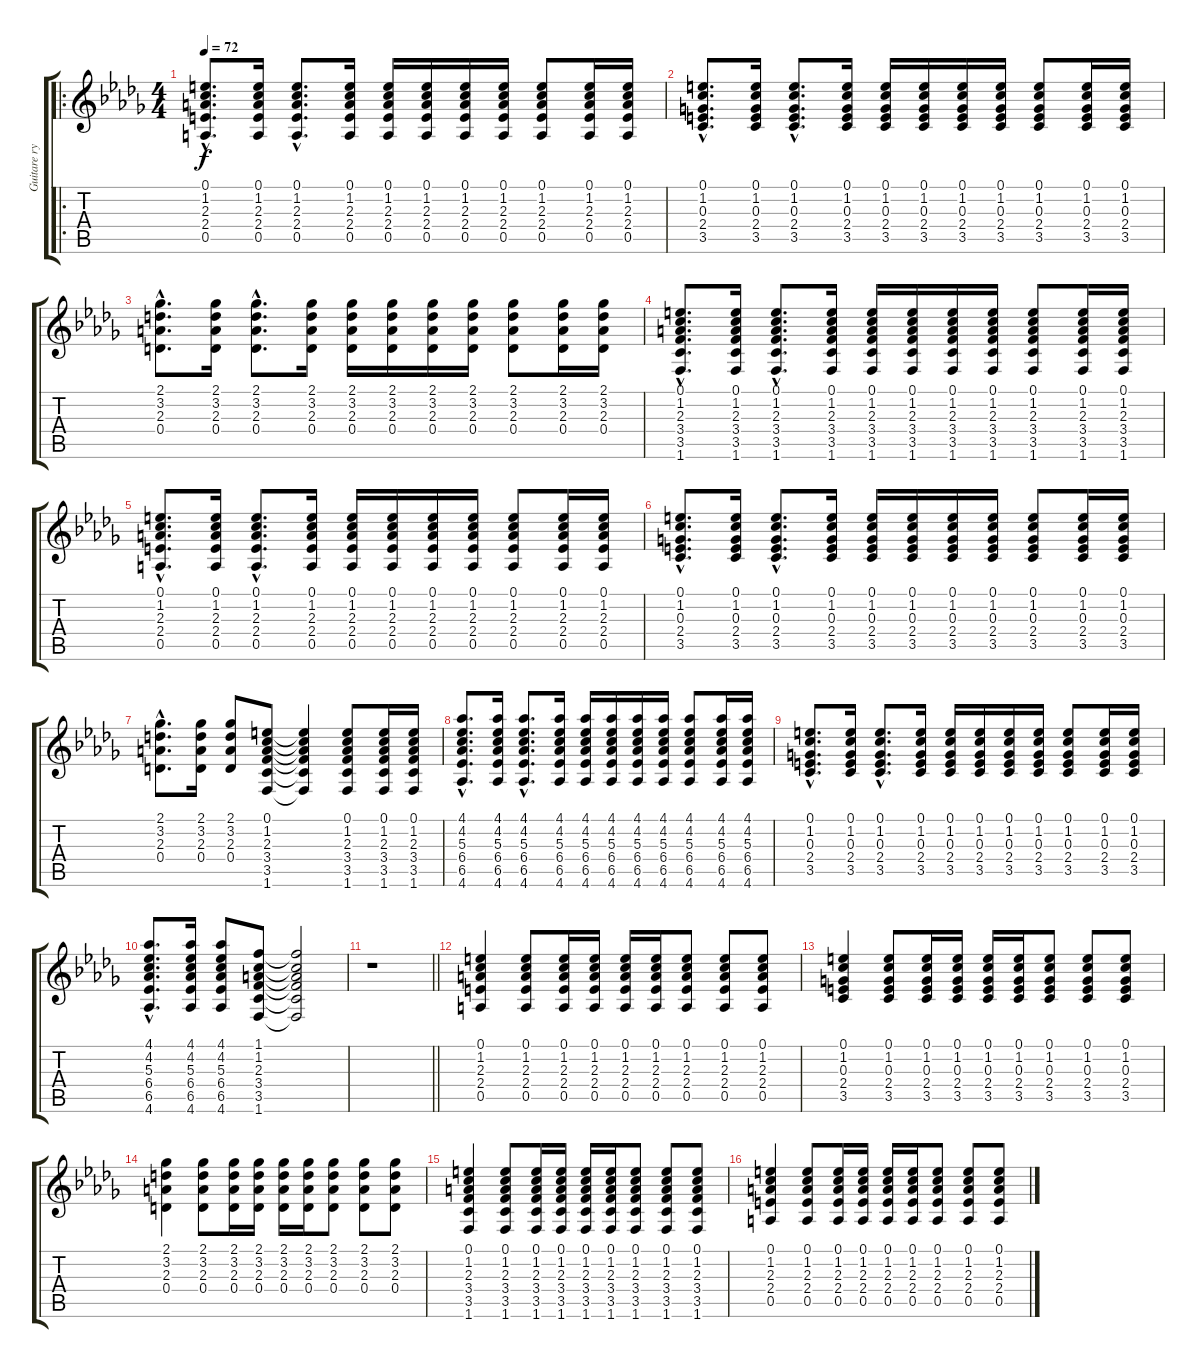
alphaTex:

\track ("Guitare rythmique" "Guitare ry") {instrument acousticguitarnylon}
\staff {score tabs}
\tuning (E4 B3 G3 D3 A2 E2) {hide}
\ro
\ts (4 4)
\tempo 72
\clef g2
\ks db
(0.1{hac} 1.2{hac} 2.3{hac} 2.4{hac} 0.5{hac}).8{d dy f instrument acousticguitarnylon} (0.1 1.2 2.3 2.4 0.5).16 (0.1{hac} 1.2{hac} 2.3{hac} 2.4{hac} 0.5{hac}).8{d} (0.1 1.2 2.3 2.4 0.5).16 (0.1 1.2 2.3 2.4 0.5).16 (0.1 1.2 2.3 2.4 0.5).16 (0.1 1.2 2.3 2.4 0.5).16 (0.1 1.2 2.3 2.4 0.5).16 (0.1 1.2 2.3 2.4 0.5).8 (0.1 1.2 2.3 2.4 0.5).16 (0.1 1.2 2.3 2.4 0.5).16 |
(0.1{hac} 1.2{hac} 0.3{hac} 2.4{hac} 3.5{hac}).8{d} (0.1 1.2 0.3 2.4 3.5).16 (0.1{hac} 1.2{hac} 0.3{hac} 2.4{hac} 3.5{hac}).8{d} (0.1 1.2 0.3 2.4 3.5).16 (0.1 1.2 0.3 2.4 3.5).16 (0.1 1.2 0.3 2.4 3.5).16 (0.1 1.2 0.3 2.4 3.5).16 (0.1 1.2 0.3 2.4 3.5).16 (0.1 1.2 0.3 2.4 3.5).8 (0.1 1.2 0.3 2.4 3.5).16 (0.1 1.2 0.3 2.4 3.5).16 |
(2.1{hac} 3.2{hac} 2.3{hac} 0.4{hac}).8{d} (2.1 3.2 2.3 0.4).16 (2.1{hac} 3.2{hac} 2.3{hac} 0.4{hac}).8{d} (2.1 3.2 2.3 0.4).16 (2.1 3.2 2.3 0.4).16 (2.1 3.2 2.3 0.4).16 (2.1 3.2 2.3 0.4).16 (2.1 3.2 2.3 0.4).16 (2.1 3.2 2.3 0.4).8 (2.1 3.2 2.3 0.4).16 (2.1 3.2 2.3 0.4).16 |
(0.1{hac} 1.2{hac} 2.3{hac} 3.4{hac} 3.5{hac} 1.6{hac}).8{d} (0.1 1.2 2.3 3.4 3.5 1.6).16 (0.1{hac} 1.2{hac} 2.3{hac} 3.4{hac} 3.5{hac} 1.6{hac}).8{d} (0.1 1.2 2.3 3.4 3.5 1.6).16 (0.1 1.2 2.3 3.4 3.5 1.6).16 (0.1 1.2 2.3 3.4 3.5 1.6).16 (0.1 1.2 2.3 3.4 3.5 1.6).16 (0.1 1.2 2.3 3.4 3.5 1.6).16 (0.1 1.2 2.3 3.4 3.5 1.6).8 (0.1 1.2 2.3 3.4 3.5 1.6).16 (0.1 1.2 2.3 3.4 3.5 1.6).16 |
(0.1{hac} 1.2{hac} 2.3{hac} 2.4{hac} 0.5{hac}).8{d} (0.1 1.2 2.3 2.4 0.5).16 (0.1{hac} 1.2{hac} 2.3{hac} 2.4{hac} 0.5{hac}).8{d} (0.1 1.2 2.3 2.4 0.5).16 (0.1 1.2 2.3 2.4 0.5).16 (0.1 1.2 2.3 2.4 0.5).16 (0.1 1.2 2.3 2.4 0.5).16 (0.1 1.2 2.3 2.4 0.5).16 (0.1 1.2 2.3 2.4 0.5).8 (0.1 1.2 2.3 2.4 0.5).16 (0.1 1.2 2.3 2.4 0.5).16 |
(0.1{hac} 1.2{hac} 0.3{hac} 2.4{hac} 3.5{hac}).8{d} (0.1 1.2 0.3 2.4 3.5).16 (0.1{hac} 1.2{hac} 0.3{hac} 2.4{hac} 3.5{hac}).8{d} (0.1 1.2 0.3 2.4 3.5).16 (0.1 1.2 0.3 2.4 3.5).16 (0.1 1.2 0.3 2.4 3.5).16 (0.1 1.2 0.3 2.4 3.5).16 (0.1 1.2 0.3 2.4 3.5).16 (0.1 1.2 0.3 2.4 3.5).8 (0.1 1.2 0.3 2.4 3.5).16 (0.1 1.2 0.3 2.4 3.5).16 |
(2.1{hac} 3.2{hac} 2.3{hac} 0.4{hac}).8{d} (2.1 3.2 2.3 0.4).16 (2.1 3.2 2.3 0.4).8 (0.1 1.2 2.3 3.4 3.5 1.6).8 (0.1{t} 1.2{t} 2.3{t} 3.4{t} 3.5{t} 1.6{t}).4 (0.1 1.2 2.3 3.4 3.5 1.6).8 (0.1 1.2 2.3 3.4 3.5 1.6).16 (0.1 1.2 2.3 3.4 3.5 1.6).16 |
(4.1{hac} 4.2{hac} 5.3{hac} 6.4{hac} 6.5{hac} 4.6{hac}).8{d} (4.1 4.2 5.3 6.4 6.5 4.6).16 (4.1{hac} 4.2{hac} 5.3{hac} 6.4{hac} 6.5{hac} 4.6{hac}).8{d} (4.1 4.2 5.3 6.4 6.5 4.6).16 (4.1 4.2 5.3 6.4 6.5 4.6).16 (4.1 4.2 5.3 6.4 6.5 4.6).16 (4.1 4.2 5.3 6.4 6.5 4.6).16 (4.1 4.2 5.3 6.4 6.5 4.6).16 (4.1 4.2 5.3 6.4 6.5 4.6).8 (4.1 4.2 5.3 6.4 6.5 4.6).16 (4.1 4.2 5.3 6.4 6.5 4.6).16 |
(0.1{hac} 1.2{hac} 0.3{hac} 2.4{hac} 3.5{hac}).8{d} (0.1 1.2 0.3 2.4 3.5).16 (0.1{hac} 1.2{hac} 0.3{hac} 2.4{hac} 3.5{hac}).8{d} (0.1 1.2 0.3 2.4 3.5).16 (0.1 1.2 0.3 2.4 3.5).16 (0.1 1.2 0.3 2.4 3.5).16 (0.1 1.2 0.3 2.4 3.5).16 (0.1 1.2 0.3 2.4 3.5).16 (0.1 1.2 0.3 2.4 3.5).8 (0.1 1.2 0.3 2.4 3.5).16 (0.1 1.2 0.3 2.4 3.5).16 |
(4.1{hac} 4.2{hac} 5.3{hac} 6.4{hac} 6.5{hac} 4.6{hac}).8{d} (4.1 4.2 5.3 6.4 6.5 4.6).16 (4.1 4.2 5.3 6.4 6.5 4.6).8 (1.1 1.2 2.3 3.4 3.5 1.6).8 (1.1{t} 1.2{t} 2.3{t} 3.4{t} 3.5{t} 1.6{t}).2 |
\barLineRight lightlight
r.1 |
(0.1 1.2 2.3 2.4 0.5).4 (0.1 1.2 2.3 2.4 0.5).8 (0.1 1.2 2.3 2.4 0.5).16 (0.1 1.2 2.3 2.4 0.5).16 (0.1 1.2 2.3 2.4 0.5).16 (0.1 1.2 2.3 2.4 0.5).16 (0.1 1.2 2.3 2.4 0.5).8 (0.1 1.2 2.3 2.4 0.5).8 (0.1 1.2 2.3 2.4 0.5).8 |
(0.1 1.2 0.3 2.4 3.5).4 (0.1 1.2 0.3 2.4 3.5).8 (0.1 1.2 0.3 2.4 3.5).16 (0.1 1.2 0.3 2.4 3.5).16 (0.1 1.2 0.3 2.4 3.5).16 (0.1 1.2 0.3 2.4 3.5).16 (0.1 1.2 0.3 2.4 3.5).8 (0.1 1.2 0.3 2.4 3.5).8 (0.1 1.2 0.3 2.4 3.5).8 |
(2.1 3.2 2.3 0.4).4 (2.1 3.2 2.3 0.4).8 (2.1 3.2 2.3 0.4).16 (2.1 3.2 2.3 0.4).16 (2.1 3.2 2.3 0.4).16 (2.1 3.2 2.3 0.4).16 (2.1 3.2 2.3 0.4).8 (2.1 3.2 2.3 0.4).8 (2.1 3.2 2.3 0.4).8 |
(0.1 1.2 2.3 3.4 3.5 1.6).4 (0.1 1.2 2.3 3.4 3.5 1.6).8 (0.1 1.2 2.3 3.4 3.5 1.6).16 (0.1 1.2 2.3 3.4 3.5 1.6).16 (0.1 1.2 2.3 3.4 3.5 1.6).16 (0.1 1.2 2.3 3.4 3.5 1.6).16 (0.1 1.2 2.3 3.4 3.5 1.6).8 (0.1 1.2 2.3 3.4 3.5 1.6).8 (0.1 1.2 2.3 3.4 3.5 1.6).8 |
(0.1 1.2 2.3 2.4 0.5).4 (0.1 1.2 2.3 2.4 0.5).8 (0.1 1.2 2.3 2.4 0.5).16 (0.1 1.2 2.3 2.4 0.5).16 (0.1 1.2 2.3 2.4 0.5).16 (0.1 1.2 2.3 2.4 0.5).16 (0.1 1.2 2.3 2.4 0.5).8 (0.1 1.2 2.3 2.4 0.5).8 (0.1 1.2 2.3 2.4 0.5).8
